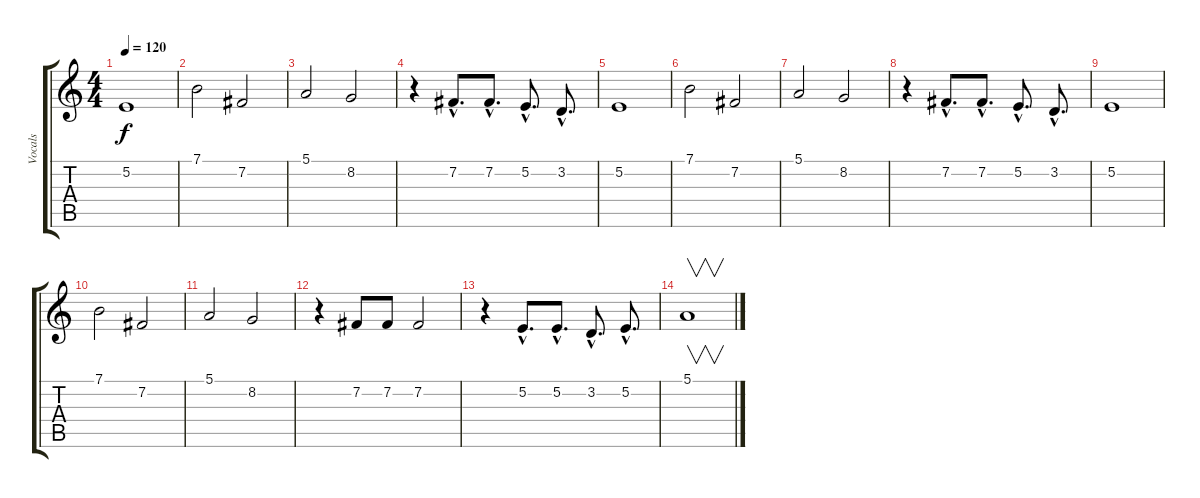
\track ("Vocals" "Vocals") {instrument violin}
\staff {score tabs}
\tuning (E4 B3 G3 D3 A2 E2) {hide}
\ts (4 4)
\tempo 120
\clef g2
\ks c
5.2.1{dy f} |
7.1.2 7.2.2 |
5.1.2 8.2.2 |
r.4 7.2{hac}.8{d} 7.2{hac}.8{d} 5.2{hac}.8{d} 3.2{hac}.8{d} |
5.2.1 |
7.1.2 7.2.2 |
5.1.2 8.2.2 |
r.4 7.2{hac}.8{d} 7.2{hac}.8{d} 5.2{hac}.8{d} 3.2{hac}.8{d} |
5.2.1 |
7.1.2 7.2.2 |
5.1.2 8.2.2 |
r.4 7.2.8 7.2.8 7.2.2 |
r.4 5.2{hac}.8{d} 5.2{hac}.8{d} 3.2{hac}.8{d} 5.2{hac}.8{d} |
5.1.1{v}
